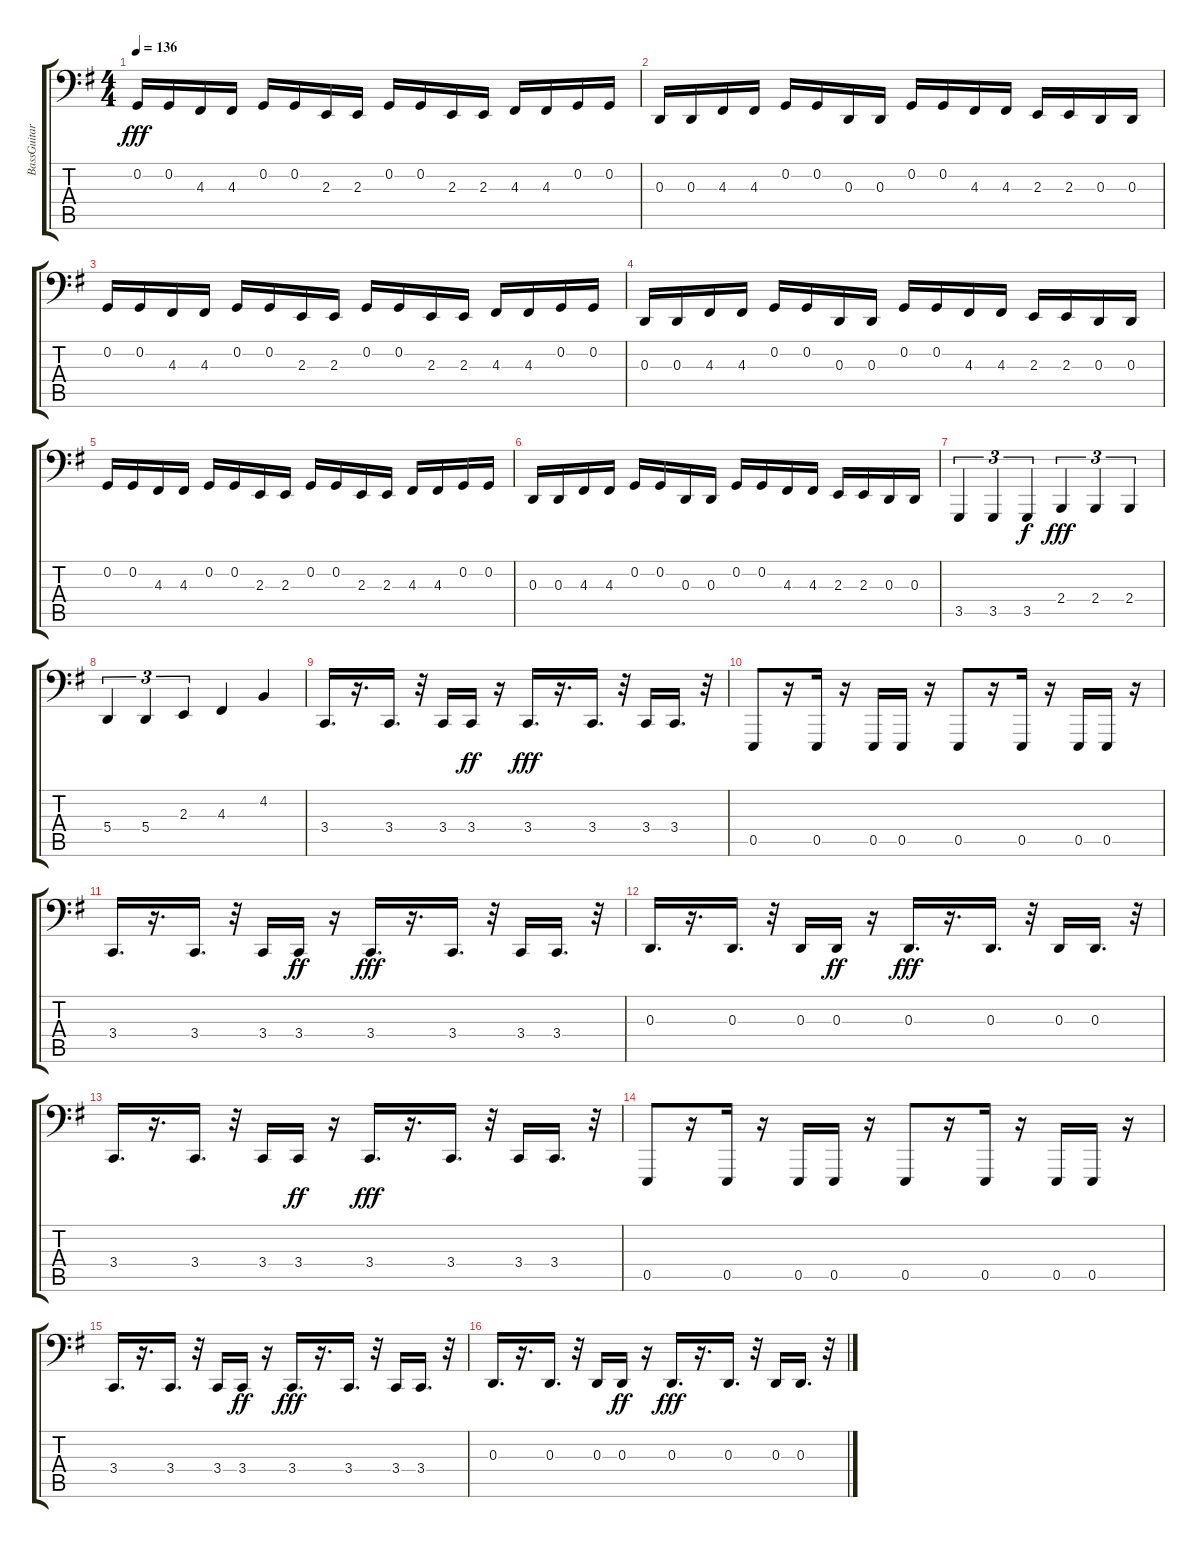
\track ("BassGuitar" "BassGuitar") {instrument choiraahs}
\staff {score tabs}
\tuning (C3 G2 D2 A1 E1 B0) {hide}
\ts (4 4)
\tempo 136
\clef f4
\ks eminor
0.2.16{dy fff} 0.2.16 4.3.16 4.3.16 0.2.16 0.2.16 2.3.16 2.3.16 0.2.16 0.2.16 2.3.16 2.3.16 4.3.16 4.3.16 0.2.16 0.2.16 |
0.3.16 0.3.16 4.3.16 4.3.16 0.2.16 0.2.16 0.3.16 0.3.16 0.2.16 0.2.16 4.3.16 4.3.16 2.3.16 2.3.16 0.3.16 0.3.16 |
0.2.16 0.2.16 4.3.16 4.3.16 0.2.16 0.2.16 2.3.16 2.3.16 0.2.16 0.2.16 2.3.16 2.3.16 4.3.16 4.3.16 0.2.16 0.2.16 |
0.3.16 0.3.16 4.3.16 4.3.16 0.2.16 0.2.16 0.3.16 0.3.16 0.2.16 0.2.16 4.3.16 4.3.16 2.3.16 2.3.16 0.3.16 0.3.16 |
0.2.16 0.2.16 4.3.16 4.3.16 0.2.16 0.2.16 2.3.16 2.3.16 0.2.16 0.2.16 2.3.16 2.3.16 4.3.16 4.3.16 0.2.16 0.2.16 |
0.3.16 0.3.16 4.3.16 4.3.16 0.2.16 0.2.16 0.3.16 0.3.16 0.2.16 0.2.16 4.3.16 4.3.16 2.3.16 2.3.16 0.3.16 0.3.16 |
3.5.4{tu (3 2)} 3.5.4{tu (3 2)} 3.5.4{tu (3 2) dy f} 2.4.4{tu (3 2) dy fff} 2.4.4{tu (3 2)} 2.4.4{tu (3 2)} |
5.4.4{tu (3 2)} 5.4.4{tu (3 2)} 2.3.4{tu (3 2)} 4.3.4 4.2.4 |
3.4.16{d} r.16{d} 3.4.16{d} r.32 3.4.16 3.4.16{dy ff} r.16 3.4.16{d dy fff} r.16{d} 3.4.16{d} r.32 3.4.16 3.4.16{d} r.32 |
0.5.8 r.16 0.5.16 r.16 0.5.16 0.5.16 r.16 0.5.8 r.16 0.5.16 r.16 0.5.16 0.5.16 r.16 |
3.4.16{d} r.16{d} 3.4.16{d} r.32 3.4.16 3.4.16{dy ff} r.16 3.4.16{d dy fff} r.16{d} 3.4.16{d} r.32 3.4.16 3.4.16{d} r.32 |
0.3.16{d} r.16{d} 0.3.16{d} r.32 0.3.16 0.3.16{dy ff} r.16 0.3.16{d dy fff} r.16{d} 0.3.16{d} r.32 0.3.16 0.3.16{d} r.32 |
3.4.16{d} r.16{d} 3.4.16{d} r.32 3.4.16 3.4.16{dy ff} r.16 3.4.16{d dy fff} r.16{d} 3.4.16{d} r.32 3.4.16 3.4.16{d} r.32 |
0.5.8 r.16 0.5.16 r.16 0.5.16 0.5.16 r.16 0.5.8 r.16 0.5.16 r.16 0.5.16 0.5.16 r.16 |
3.4.16{d} r.16{d} 3.4.16{d} r.32 3.4.16 3.4.16{dy ff} r.16 3.4.16{d dy fff} r.16{d} 3.4.16{d} r.32 3.4.16 3.4.16{d} r.32 |
0.3.16{d} r.16{d} 0.3.16{d} r.32 0.3.16 0.3.16{dy ff} r.16 0.3.16{d dy fff} r.16{d} 0.3.16{d} r.32 0.3.16 0.3.16{d} r.32
